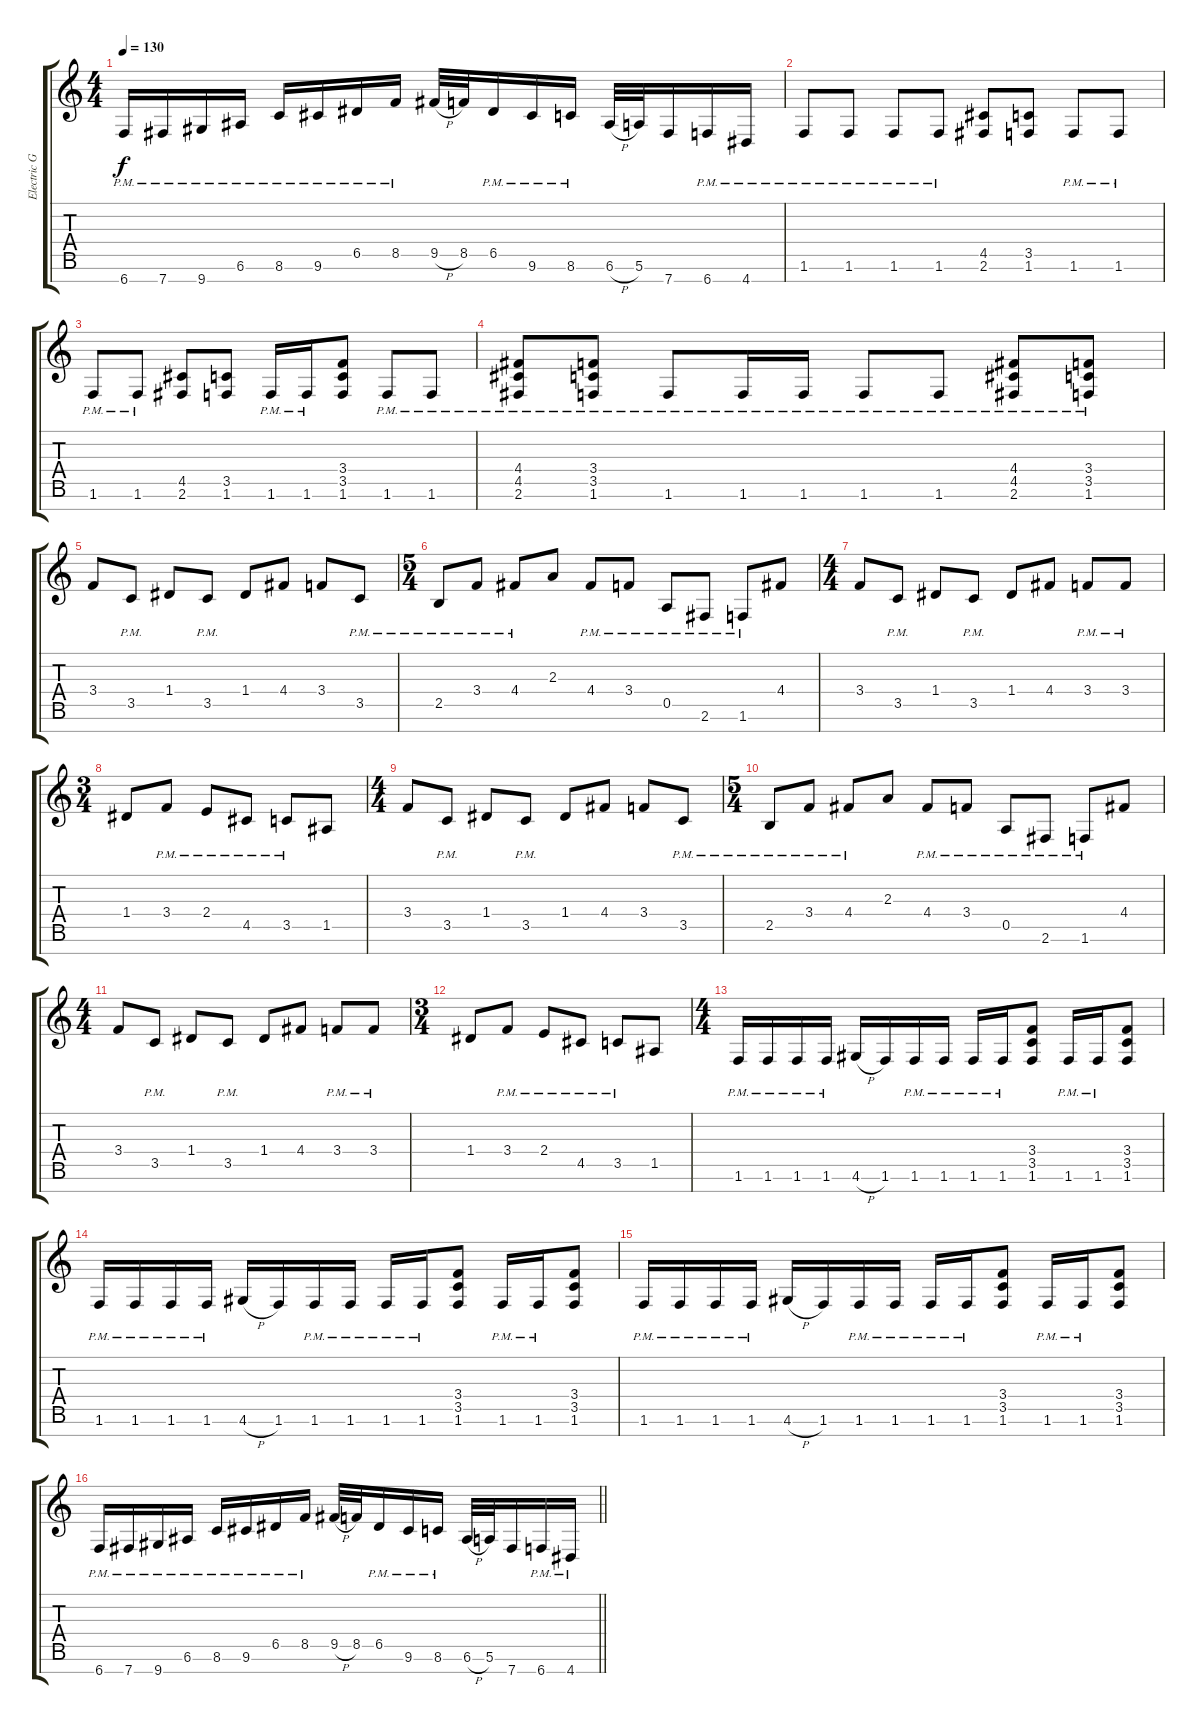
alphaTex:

\track ("Electric Guitar 2" "Electric G") {instrument distortionguitar}
\staff {score tabs}
\tuning (E4 B3 G3 D3 A2 E2 B1) {hide}
\ts (4 4)
\tempo 130
\clef g2
\ks c
6.7{pm}.16{dy f} 7.7{pm}.16 9.7{pm}.16 6.6{pm}.16 8.6{pm}.16 9.6{pm}.16 6.5{pm}.16 8.5{pm}.16 9.5{h}.32 8.5.32 6.5{pm}.16 9.6{pm}.16 8.6{pm}.16 6.6{h}.32 5.6.32 7.7.16 6.7{pm}.16 4.7{pm}.16 |
1.6{pm}.8 1.6{pm}.8 1.6{pm}.8 1.6{pm}.8 (4.5 2.6).8 (3.5 1.6).8 1.6{pm}.8 1.6{pm}.8 |
1.6{pm}.8 1.6{pm}.8 (4.5 2.6).8 (3.5 1.6).8 1.6{pm}.16 1.6{pm}.16 (3.4 3.5 1.6).8 1.6{pm}.8 1.6{pm}.8 |
(4.4{pm} 4.5 2.6).8 (3.4{pm} 3.5 1.6).8 1.6{pm}.8 1.6{pm}.16 1.6{pm}.16 1.6{pm}.8 1.6{pm}.8 (4.4{pm} 4.5 2.6).8 (3.4{pm} 3.5 1.6).8 |
3.4.8 3.5{pm}.8 1.4.8 3.5{pm}.8 1.4.8 4.4.8 3.4.8 3.5{pm}.8 |
\ts (5 4)
2.5{pm}.8 3.4{pm}.8 4.4{pm}.8 2.3.8 4.4{pm}.8 3.4{pm}.8 0.5{pm}.8 2.6{pm}.8 1.6{pm}.8 4.4.8 |
\ts (4 4)
3.4.8 3.5{pm}.8 1.4.8 3.5{pm}.8 1.4.8 4.4.8 3.4{pm}.8 3.4{pm}.8 |
\ts (3 4)
1.4.8 3.4{pm}.8 2.4{pm}.8 4.5{pm}.8 3.5{pm}.8 1.5.8 |
\ts (4 4)
3.4.8 3.5{pm}.8 1.4.8 3.5{pm}.8 1.4.8 4.4.8 3.4.8 3.5{pm}.8 |
\ts (5 4)
2.5{pm}.8 3.4{pm}.8 4.4{pm}.8 2.3.8 4.4{pm}.8 3.4{pm}.8 0.5{pm}.8 2.6{pm}.8 1.6{pm}.8 4.4.8 |
\ts (4 4)
3.4.8 3.5{pm}.8 1.4.8 3.5{pm}.8 1.4.8 4.4.8 3.4{pm}.8 3.4{pm}.8 |
\ts (3 4)
1.4.8 3.4{pm}.8 2.4{pm}.8 4.5{pm}.8 3.5{pm}.8 1.5.8 |
\ts (4 4)
1.6{pm}.16 1.6{pm}.16 1.6{pm}.16 1.6{pm}.16 4.6{h}.16 1.6.16 1.6{pm}.16 1.6{pm}.16 1.6{pm}.16 1.6{pm}.16 (3.4 3.5 1.6).8 1.6{pm}.16 1.6{pm}.16 (3.4 3.5 1.6).8 |
1.6{pm}.16 1.6{pm}.16 1.6{pm}.16 1.6{pm}.16 4.6{h}.16 1.6.16 1.6{pm}.16 1.6{pm}.16 1.6{pm}.16 1.6{pm}.16 (3.4 3.5 1.6).8 1.6{pm}.16 1.6{pm}.16 (3.4 3.5 1.6).8 |
1.6{pm}.16 1.6{pm}.16 1.6{pm}.16 1.6{pm}.16 4.6{h}.16 1.6.16 1.6{pm}.16 1.6{pm}.16 1.6{pm}.16 1.6{pm}.16 (3.4 3.5 1.6).8 1.6{pm}.16 1.6{pm}.16 (3.4 3.5 1.6).8 |
\barLineRight lightlight
6.7{pm}.16 7.7{pm}.16 9.7{pm}.16 6.6{pm}.16 8.6{pm}.16 9.6{pm}.16 6.5{pm}.16 8.5{pm}.16 9.5{h}.32 8.5.32 6.5{pm}.16 9.6{pm}.16 8.6{pm}.16 6.6{h}.32 5.6.32 7.7.16 6.7{pm}.16 4.7{pm}.16
